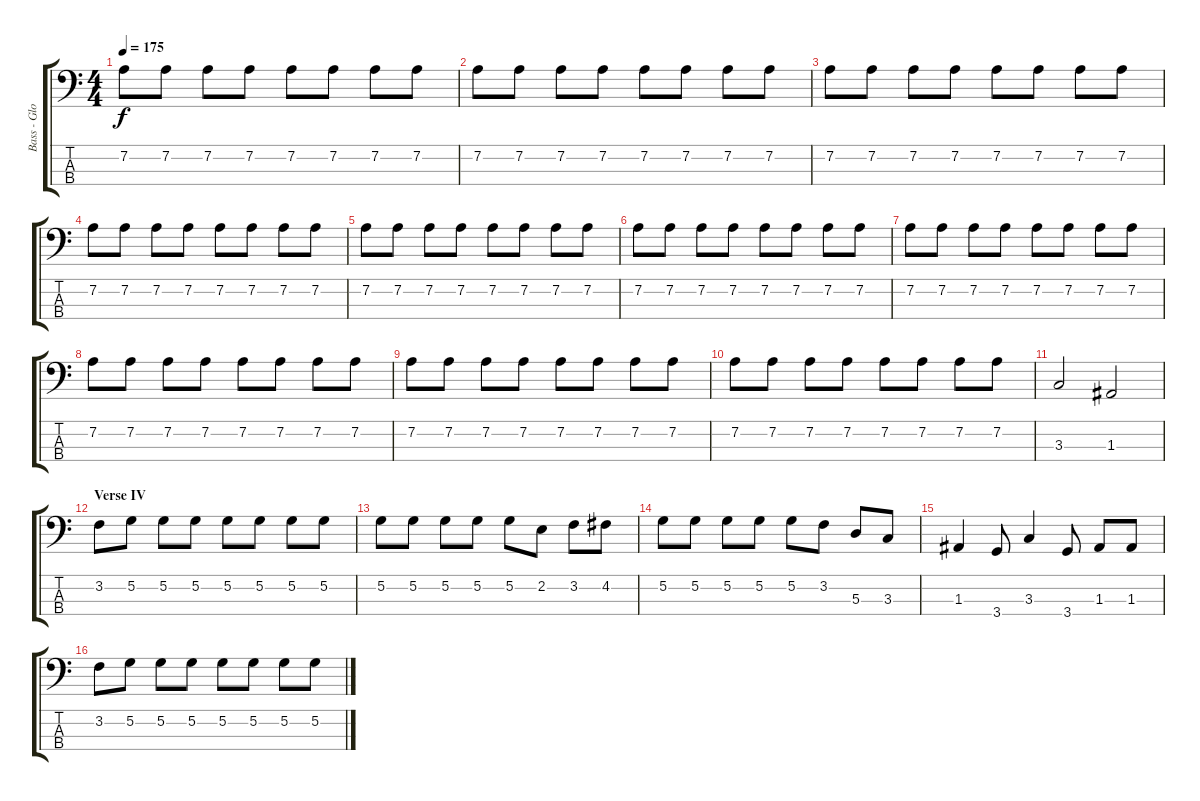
\track ("Bass - Glover" "Bass - Glo") {instrument electricbasspick}
\staff {score tabs}
\tuning (G2 D2 A1 E1) {hide}
\ts (4 4)
\tempo 175
\clef f4
\ks c
7.2.8{dy f} 7.2.8 7.2.8 7.2.8 7.2.8 7.2.8 7.2.8 7.2.8 |
7.2.8 7.2.8 7.2.8 7.2.8 7.2.8 7.2.8 7.2.8 7.2.8 |
7.2.8 7.2.8 7.2.8 7.2.8 7.2.8 7.2.8 7.2.8 7.2.8 |
7.2.8 7.2.8 7.2.8 7.2.8 7.2.8 7.2.8 7.2.8 7.2.8 |
7.2.8 7.2.8 7.2.8 7.2.8 7.2.8 7.2.8 7.2.8 7.2.8 |
7.2.8 7.2.8 7.2.8 7.2.8 7.2.8 7.2.8 7.2.8 7.2.8 |
7.2.8 7.2.8 7.2.8 7.2.8 7.2.8 7.2.8 7.2.8 7.2.8 |
7.2.8 7.2.8 7.2.8 7.2.8 7.2.8 7.2.8 7.2.8 7.2.8 |
7.2.8 7.2.8 7.2.8 7.2.8 7.2.8 7.2.8 7.2.8 7.2.8 |
7.2.8 7.2.8 7.2.8 7.2.8 7.2.8 7.2.8 7.2.8 7.2.8 |
3.3.2 1.3.2 |
\section ("" "Verse IV")
3.2.8 5.2.8 5.2.8 5.2.8 5.2.8 5.2.8 5.2.8 5.2.8 |
5.2.8 5.2.8 5.2.8 5.2.8 5.2.8 2.2.8 3.2.8 4.2.8 |
5.2.8 5.2.8 5.2.8 5.2.8 5.2.8 3.2.8 5.3.8 3.3.8 |
1.3.4 3.4.8 3.3.4 3.4.8 1.3.8 1.3.8 |
3.2.8 5.2.8 5.2.8 5.2.8 5.2.8 5.2.8 5.2.8 5.2.8
